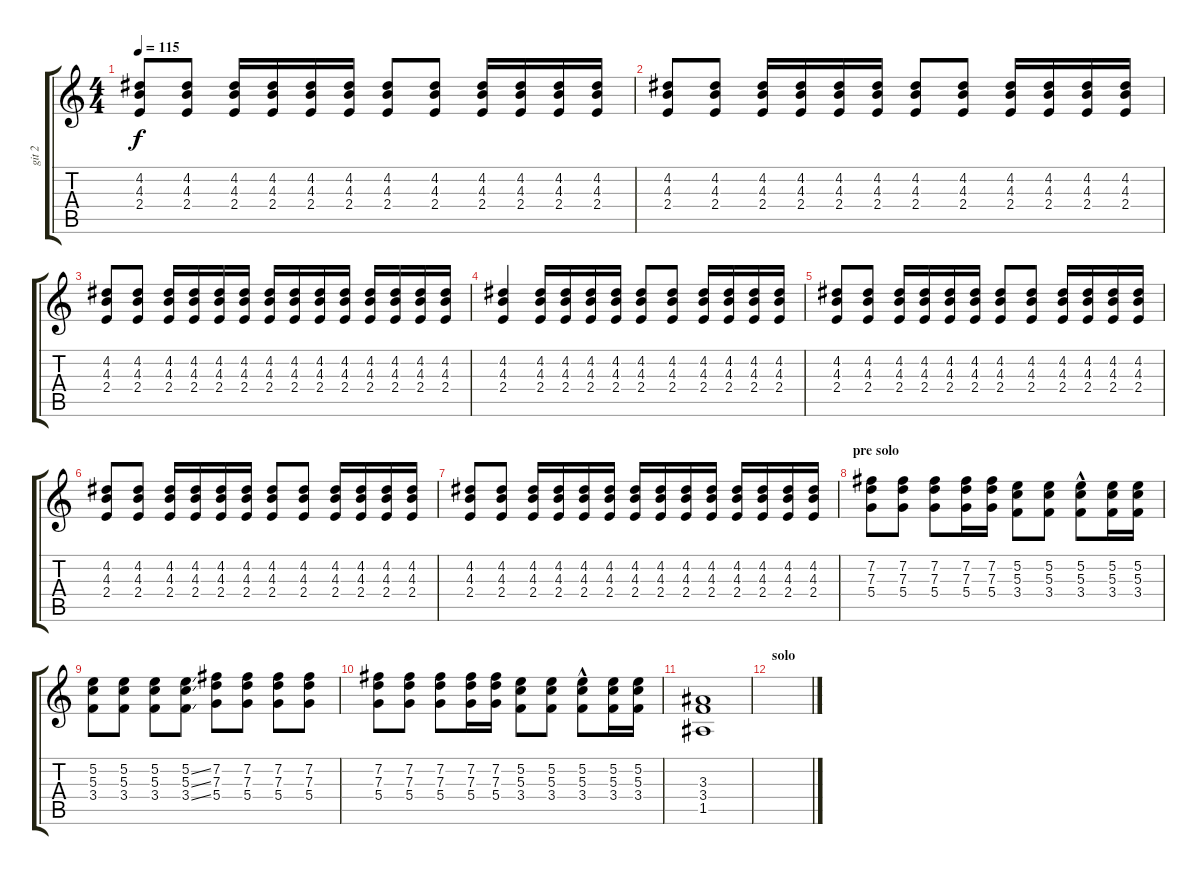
\track ("git 2" "git 2") {instrument electricguitarclean}
\staff {score tabs}
\tuning (E4 B3 G3 D3 A2 D2) {hide}
\ts (4 4)
\tempo 115
\clef g2
\ks c
(4.2 4.3 2.4).8{dy f} (4.2 4.3 2.4).8 (4.2 4.3 2.4).16 (4.2 4.3 2.4).16 (4.2 4.3 2.4).16 (4.2 4.3 2.4).16 (4.2 4.3 2.4).8 (4.2 4.3 2.4).8 (4.2 4.3 2.4).16 (4.2 4.3 2.4).16 (4.2 4.3 2.4).16 (4.2 4.3 2.4).16 |
(4.2 4.3 2.4).8 (4.2 4.3 2.4).8 (4.2 4.3 2.4).16 (4.2 4.3 2.4).16 (4.2 4.3 2.4).16 (4.2 4.3 2.4).16 (4.2 4.3 2.4).8 (4.2 4.3 2.4).8 (4.2 4.3 2.4).16 (4.2 4.3 2.4).16 (4.2 4.3 2.4).16 (4.2 4.3 2.4).16 |
(4.2 4.3 2.4).8 (4.2 4.3 2.4).8 (4.2 4.3 2.4).16 (4.2 4.3 2.4).16 (4.2 4.3 2.4).16 (4.2 4.3 2.4).16 (4.2 4.3 2.4).16 (4.2 4.3 2.4).16 (4.2 4.3 2.4).16 (4.2 4.3 2.4).16 (4.2 4.3 2.4).16 (4.2 4.3 2.4).16 (4.2 4.3 2.4).16 (4.2 4.3 2.4).16 |
(4.2 4.3 2.4).4 (4.2 4.3 2.4).16 (4.2 4.3 2.4).16 (4.2 4.3 2.4).16 (4.2 4.3 2.4).16 (4.2 4.3 2.4).8 (4.2 4.3 2.4).8 (4.2 4.3 2.4).16 (4.2 4.3 2.4).16 (4.2 4.3 2.4).16 (4.2 4.3 2.4).16 |
(4.2 4.3 2.4).8 (4.2 4.3 2.4).8 (4.2 4.3 2.4).16 (4.2 4.3 2.4).16 (4.2 4.3 2.4).16 (4.2 4.3 2.4).16 (4.2 4.3 2.4).8 (4.2 4.3 2.4).8 (4.2 4.3 2.4).16 (4.2 4.3 2.4).16 (4.2 4.3 2.4).16 (4.2 4.3 2.4).16 |
(4.2 4.3 2.4).8 (4.2 4.3 2.4).8 (4.2 4.3 2.4).16 (4.2 4.3 2.4).16 (4.2 4.3 2.4).16 (4.2 4.3 2.4).16 (4.2 4.3 2.4).8 (4.2 4.3 2.4).8 (4.2 4.3 2.4).16 (4.2 4.3 2.4).16 (4.2 4.3 2.4).16 (4.2 4.3 2.4).16 |
(4.2 4.3 2.4).8 (4.2 4.3 2.4).8 (4.2 4.3 2.4).16 (4.2 4.3 2.4).16 (4.2 4.3 2.4).16 (4.2 4.3 2.4).16 (4.2 4.3 2.4).16 (4.2 4.3 2.4).16 (4.2 4.3 2.4).16 (4.2 4.3 2.4).16 (4.2 4.3 2.4).16 (4.2 4.3 2.4).16 (4.2 4.3 2.4).16 (4.2 4.3 2.4).16 |
\section ("" "pre solo")
(7.2 7.3 5.4).8 (7.2 7.3 5.4).8 (7.2 7.3 5.4).8 (7.2 7.3 5.4).16 (7.2 7.3 5.4).16 (5.2 5.3 3.4).8 (5.2 5.3 3.4).8 (5.2 5.3 3.4{hac}).8 (5.2 5.3 3.4).16 (5.2 5.3 3.4).16 |
(5.2 5.3 3.4).8 (5.2 5.3 3.4).8 (5.2 5.3 3.4).8 (5.2{ss} 5.3{ss} 3.4{ss}).8 (7.2 7.3 5.4).8 (7.2 7.3 5.4).8 (7.2 7.3 5.4).8 (7.2 7.3 5.4).8 |
(7.2 7.3 5.4).8 (7.2 7.3 5.4).8 (7.2 7.3 5.4).8 (7.2 7.3 5.4).16 (7.2 7.3 5.4).16 (5.2 5.3 3.4).8 (5.2 5.3 3.4).8 (5.2 5.3 3.4{hac}).8 (5.2 5.3 3.4).16 (5.2 5.3 3.4).16 |
(3.3 3.4 1.5).1 |
\section ("" "solo")
